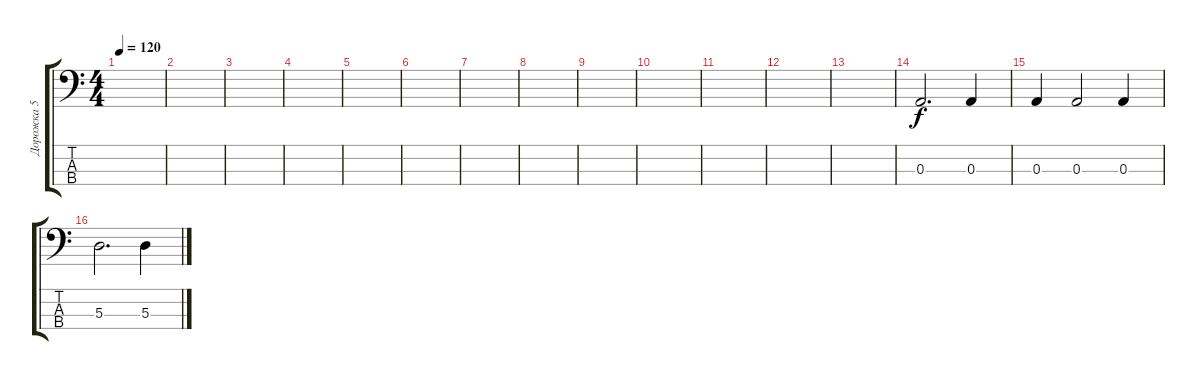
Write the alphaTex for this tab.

\track ("Дорожка 5" "Дорожка 5") {instrument electricbassfinger}
\staff {score tabs}
\tuning (G2 D2 A1 E1) {hide}
\ts (4 4)
\tempo 120
\clef f4
\ks c
|
|
|
|
|
|
|
|
|
|
|
|
|
0.3.2{d} 0.3.4 |
0.3.4 0.3.2 0.3.4 |
5.3.2{d} 5.3.4
